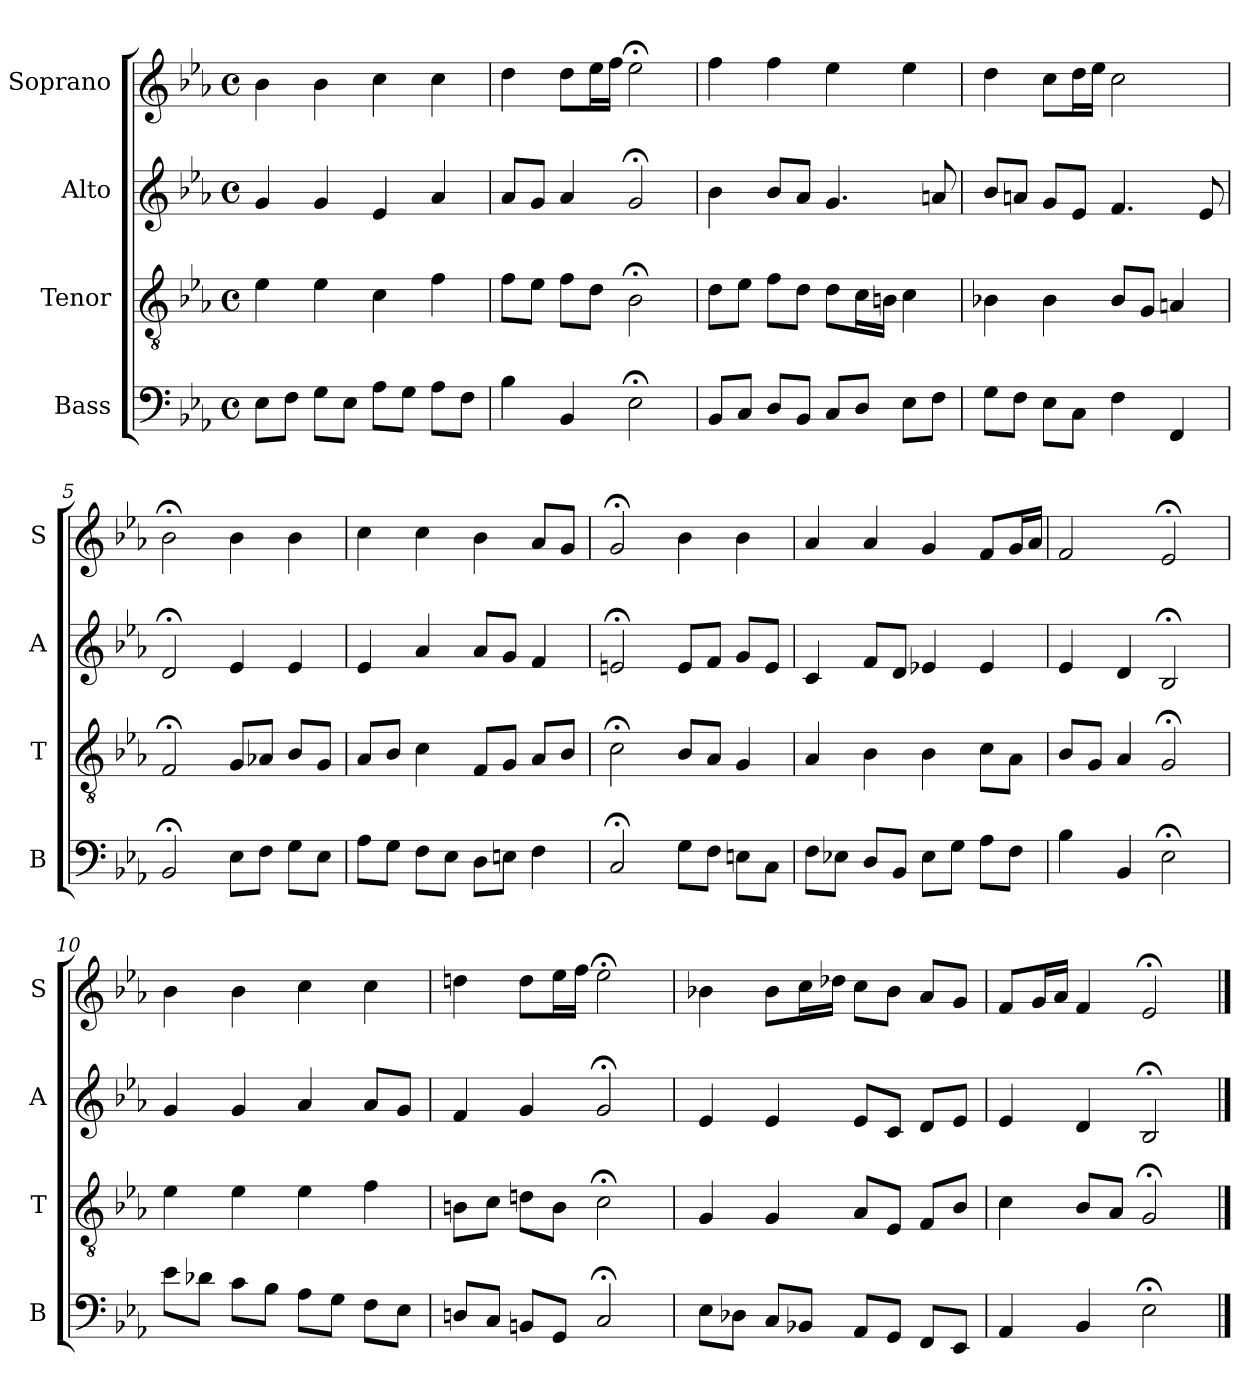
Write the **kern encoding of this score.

**kern	**kern	**kern	**kern
*part4	*part3	*part2	*part1
*staff4	*staff3	*staff2	*staff1
*I"Bass	*I"Tenor	*I"Alto	*I"Soprano
*I'B	*I'T	*I'A	*I'S
*clefF4	*clefGv2	*clefG2	*clefG2
*k[b-e-a-]	*k[b-e-a-]	*k[b-e-a-]	*k[b-e-a-]
*E-:	*E-:	*E-:	*E-:
*M4/4	*M4/4	*M4/4	*M4/4
*met(c)	*met(c)	*met(c)	*met(c)
*MM100	*MM100	*MM100	*MM100
=1	=1	=1	=1
8E-L	4e-	4g	4b-
8FJ	.	.	.
8GL	4e-	4g	4b-
8E-J	.	.	.
8A-L	4c	4e-	4cc
8GJ	.	.	.
8A-L	4f	4a-	4cc
8FJ	.	.	.
=2	=2	=2	=2
4B-	8fL	8a-L	4dd
.	8e-J	8gJ	.
4BB-	8fL	4a-	8ddL
.	8dJ	.	16ee-L
.	.	.	16ffJJ
2E-;<	2B-;<	2g;<	2ee-;<
=3	=3	=3	=3
8BB-L	8dL	4b-	4ff
8CJ	8e-J	.	.
8DL	8fL	8b-L	4ff
8BB-J	8dJ	8a-J	.
8CL	8dL	4.g	4ee-
8DJ	16cL	.	.
.	16BnJJ	.	.
8E-L	4c	.	4ee-
8FJ	.	8an	.
=4	=4	=4	=4
8GL	4B-X	8b-L	4dd
8FJ	.	8anJ	.
8E-L	4B-	8gL	8ccL
8CJ	.	8e-J	16ddL
.	.	.	16ee-JJ
4F	8B-L	4.f	2cc
.	8GJ	.	.
4FF	4An	.	.
.	.	8e-	.
=5	=5	=5	=5
2BB-;<	2F;<	2d;<	2b-;<
8E-L	8GL	4e-	4b-
8FJ	8A-XJ	.	.
8GL	8B-L	4e-	4b-
8E-J	8GJ	.	.
=6	=6	=6	=6
8A-L	8A-L	4e-	4cc
8GJ	8B-J	.	.
8FL	4c	4a-	4cc
8E-J	.	.	.
8DiL	8FiL	8a-iL	4b-i
8EnJ	8GJ	8gJ	.
4F	8A-L	4f	8a-L
.	8B-J	.	8gJ
=7	=7	=7	=7
2C;<	2c;<	2en;<	2g;<
8GL	8B-L	8eL	4b-
8FJ	8A-J	8fJ	.
8EnL	4G	8gL	4b-
8CJ	.	8eJ	.
=8	=8	=8	=8
8FL	4A-	4c	4a-
8E-XJ	.	.	.
8DiL	4B-i	8fiL	4a-i
8BB-J	.	8dJ	.
8E-L	4B-	4e-X	4g
8GJ	.	.	.
8A-L	8cL	4e-	8fL
8FJ	8A-J	.	16gL
.	.	.	16a-JJ
=9	=9	=9	=9
4B-	8B-L	4e-	2f
.	8GJ	.	.
4BB-	4A-	4d	.
2E-;<	2G;<	2B-;<	2e-;<
=10	=10	=10	=10
8e-L	4e-	4g	4b-
8d-XJ	.	.	.
8cL	4e-	4g	4b-
8B-J	.	.	.
8A-L	4e-	4a-	4cc
8GJ	.	.	.
8FL	4f	8a-L	4cc
8E-J	.	8gJ	.
=11	=11	=11	=11
8DnL	8BnL	4f	4ddn
8CJ	8cJ	.	.
8BBnL	8dnL	4g	8ddL
8GGJ	8BJ	.	16ee-L
.	.	.	16ffJJ
2C;<	2c;<	2g;<	2ee-;<
=12	=12	=12	=12
8E-L	4G	4e-	4b-X
8D-XJ	.	.	.
8CL	4G	4e-	8b-L
8BB-XJ	.	.	16ccL
.	.	.	16dd-XJJ
8AA-L	8A-L	8e-L	8ccL
8GGJ	8E-J	8cJ	8b-J
8FFL	8FL	8dL	8a-L
8EE-J	8B-J	8e-J	8gJ
=13	=13	=13	=13
4AA-	4c	4e-	8fL
.	.	.	16gL
.	.	.	16a-JJ
4BB-	8B-L	4d	4f
.	8A-J	.	.
2E-;<	2G;<	2B-;<	2e-;<
==	==	==	==
*-	*-	*-	*-
